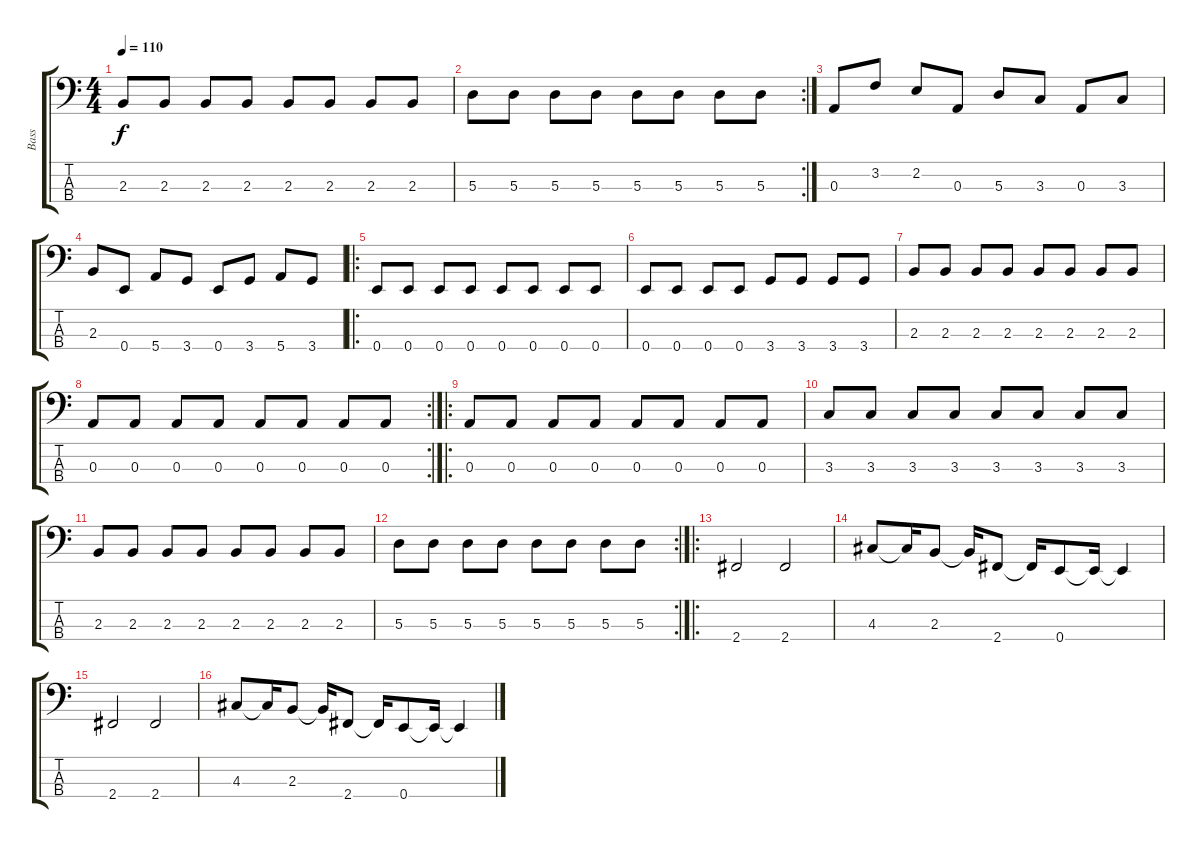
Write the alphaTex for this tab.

\track ("Bass" "Bass") {instrument electricbassfinger}
\staff {score tabs}
\tuning (G2 D2 A1 E1) {hide}
\ts (4 4)
\tempo 110
\clef f4
\ks c
2.3.8{dy f} 2.3.8 2.3.8 2.3.8 2.3.8 2.3.8 2.3.8 2.3.8 |
\rc 2
5.3.8 5.3.8 5.3.8 5.3.8 5.3.8 5.3.8 5.3.8 5.3.8 |
0.3.8 3.2.8 2.2.8 0.3.8 5.3.8 3.3.8 0.3.8 3.3.8 |
2.3.8 0.4.8 5.4.8 3.4.8 0.4.8 3.4.8 5.4.8 3.4.8 |
\ro
0.4.8 0.4.8 0.4.8 0.4.8 0.4.8 0.4.8 0.4.8 0.4.8 |
0.4.8 0.4.8 0.4.8 0.4.8 3.4.8 3.4.8 3.4.8 3.4.8 |
2.3.8 2.3.8 2.3.8 2.3.8 2.3.8 2.3.8 2.3.8 2.3.8 |
\rc 2
0.3.8 0.3.8 0.3.8 0.3.8 0.3.8 0.3.8 0.3.8 0.3.8 |
\ro
0.3.8 0.3.8 0.3.8 0.3.8 0.3.8 0.3.8 0.3.8 0.3.8 |
3.3.8 3.3.8 3.3.8 3.3.8 3.3.8 3.3.8 3.3.8 3.3.8 |
2.3.8 2.3.8 2.3.8 2.3.8 2.3.8 2.3.8 2.3.8 2.3.8 |
\rc 2
5.3.8 5.3.8 5.3.8 5.3.8 5.3.8 5.3.8 5.3.8 5.3.8 |
\ro
2.4.2 2.4.2 |
4.3.8 4.3{t}.16 2.3.8 2.3{t}.16 2.4.8 2.4{t}.16 0.4.8 0.4{t}.16 0.4{t}.4 |
2.4.2 2.4.2 |
4.3.8 4.3{t}.16 2.3.8 2.3{t}.16 2.4.8 2.4{t}.16 0.4.8 0.4{t}.16 0.4{t}.4
